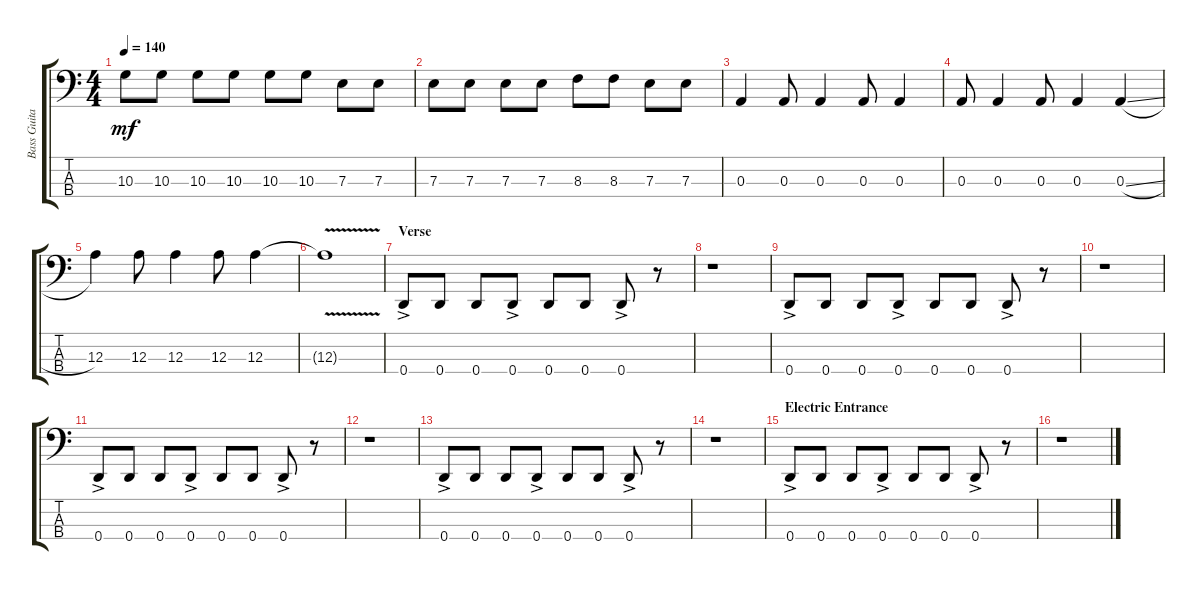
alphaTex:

\track ("Bass Guitar" "Bass Guita") {instrument electricbassfinger}
\staff {score tabs}
\tuning (G2 D2 A1 D1) {hide}
\ts (4 4)
\tempo 140
\clef f4
\ks c
10.3.8{dy mf} 10.3.8 10.3.8 10.3.8 10.3.8 10.3.8 7.3.8 7.3.8 |
7.3.8 7.3.8 7.3.8 7.3.8 8.3.8 8.3.8 7.3.8 7.3.8 |
0.3.4 0.3.8 0.3.4 0.3.8 0.3.4 |
0.3.8 0.3.4 0.3.8 0.3.4 0.3{sl}.4 |
12.3.4 12.3.8 12.3.4 12.3.8 12.3.4 |
12.3{v t}.1 |
\section ("" "Verse")
0.4{ac}.8 0.4.8 0.4.8 0.4{ac}.8 0.4.8 0.4.8 0.4{ac}.8 r.8 |
r.1 |
0.4{ac}.8 0.4.8 0.4.8 0.4{ac}.8 0.4.8 0.4.8 0.4{ac}.8 r.8 |
r.1 |
0.4{ac}.8 0.4.8 0.4.8 0.4{ac}.8 0.4.8 0.4.8 0.4{ac}.8 r.8 |
r.1 |
0.4{ac}.8 0.4.8 0.4.8 0.4{ac}.8 0.4.8 0.4.8 0.4{ac}.8 r.8 |
r.1 |
\section ("" "Electric Entrance")
0.4{ac}.8 0.4.8 0.4.8 0.4{ac}.8 0.4.8 0.4.8 0.4{ac}.8 r.8 |
r.1
